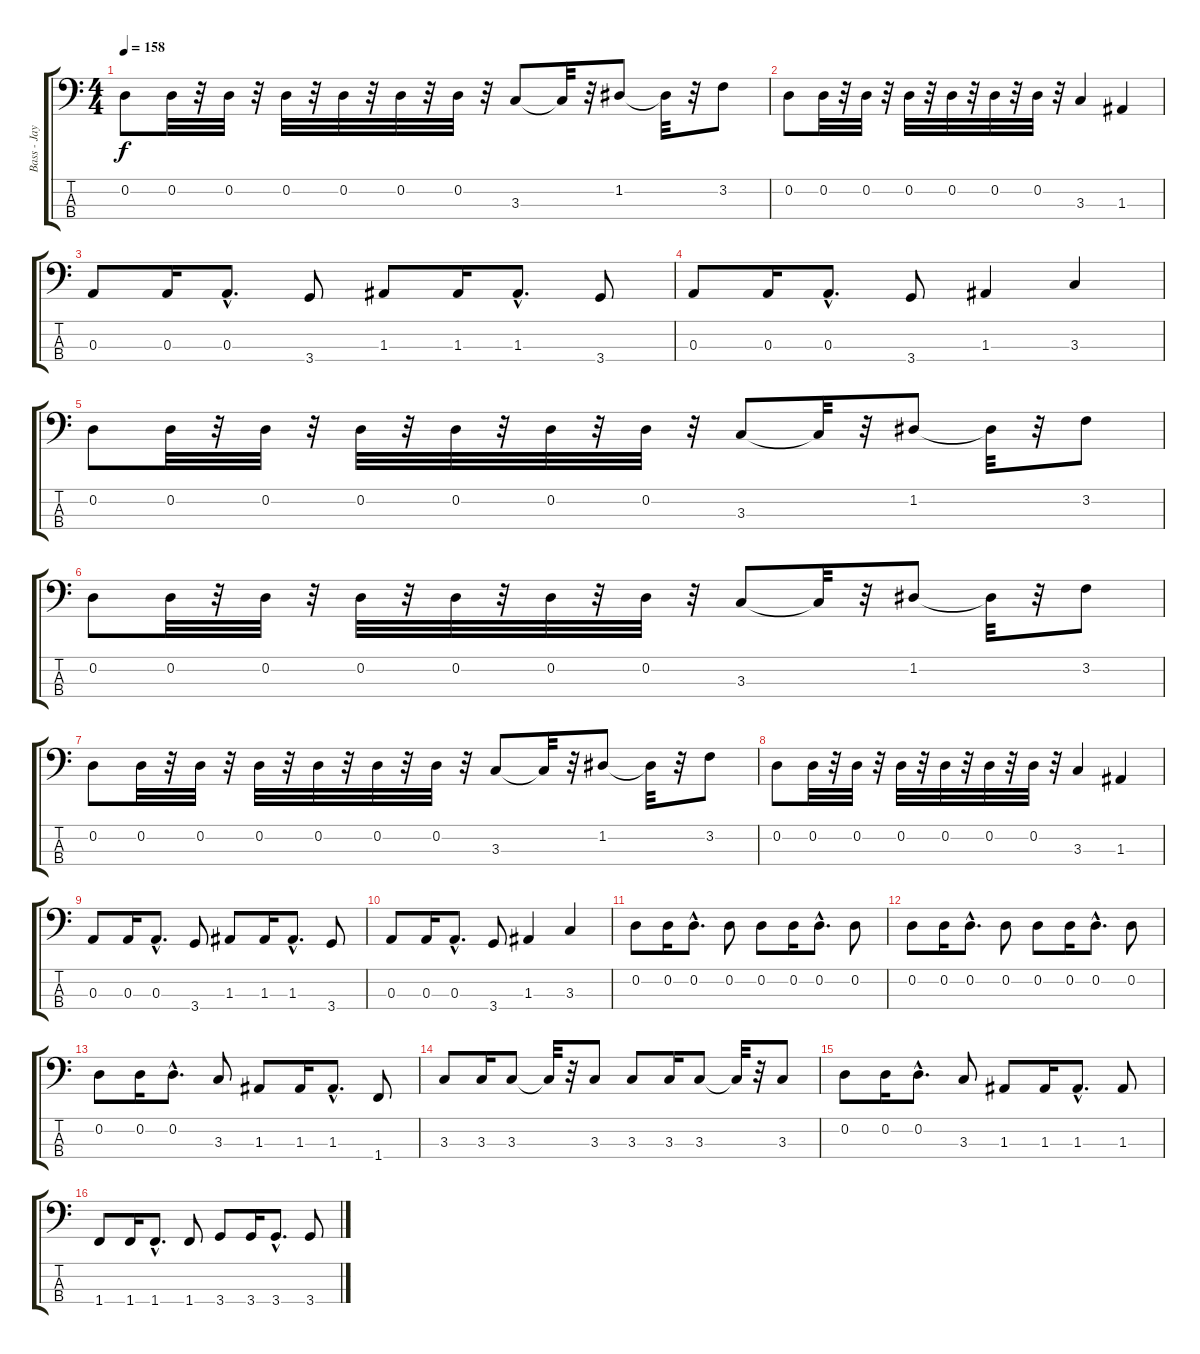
\track ("Bass - Jay Bentley" "Bass - Jay") {instrument electricbasspick}
\staff {score tabs}
\tuning (G2 D2 A1 E1) {hide}
\ts (4 4)
\tempo 158
\clef f4
\ks c
0.2.8{dy f} 0.2.32 r.32 0.2.32 r.32 0.2.32 r.32 0.2.32 r.32 0.2.32 r.32 0.2.32 r.32 3.3.8 3.3{t}.32 r.32 1.2.8 1.2{t}.32 r.32 3.2.8 |
0.2.8 0.2.32 r.32 0.2.32 r.32 0.2.32 r.32 0.2.32 r.32 0.2.32 r.32 0.2.32 r.32 3.3.4 1.3.4 |
0.3.8 0.3.16 0.3{hac}.8{d} 3.4.8 1.3.8 1.3.16 1.3{hac}.8{d} 3.4.8 |
0.3.8 0.3.16 0.3{hac}.8{d} 3.4.8 1.3.4 3.3.4 |
0.2.8 0.2.32 r.32 0.2.32 r.32 0.2.32 r.32 0.2.32 r.32 0.2.32 r.32 0.2.32 r.32 3.3.8 3.3{t}.32 r.32 1.2.8 1.2{t}.32 r.32 3.2.8 |
0.2.8 0.2.32 r.32 0.2.32 r.32 0.2.32 r.32 0.2.32 r.32 0.2.32 r.32 0.2.32 r.32 3.3.8 3.3{t}.32 r.32 1.2.8 1.2{t}.32 r.32 3.2.8 |
0.2.8 0.2.32 r.32 0.2.32 r.32 0.2.32 r.32 0.2.32 r.32 0.2.32 r.32 0.2.32 r.32 3.3.8 3.3{t}.32 r.32 1.2.8 1.2{t}.32 r.32 3.2.8 |
0.2.8 0.2.32 r.32 0.2.32 r.32 0.2.32 r.32 0.2.32 r.32 0.2.32 r.32 0.2.32 r.32 3.3.4 1.3.4 |
0.3.8 0.3.16 0.3{hac}.8{d} 3.4.8 1.3.8 1.3.16 1.3{hac}.8{d} 3.4.8 |
0.3.8 0.3.16 0.3{hac}.8{d} 3.4.8 1.3.4 3.3.4 |
0.2.8 0.2.16 0.2{hac}.8{d} 0.2.8 0.2.8 0.2.16 0.2{hac}.8{d} 0.2.8 |
0.2.8 0.2.16 0.2{hac}.8{d} 0.2.8 0.2.8 0.2.16 0.2{hac}.8{d} 0.2.8 |
0.2.8 0.2.16 0.2{hac}.8{d} 3.3.8 1.3.8 1.3.16 1.3{hac}.8{d} 1.4.8 |
3.3.8 3.3.16 3.3.8 3.3{t}.32 r.32 3.3.8 3.3.8 3.3.16 3.3.8 3.3{t}.32 r.32 3.3.8 |
0.2.8 0.2.16 0.2{hac}.8{d} 3.3.8 1.3.8 1.3.16 1.3{hac}.8{d} 1.3.8 |
1.4.8 1.4.16 1.4{hac}.8{d} 1.4.8 3.4.8 3.4.16 3.4{hac}.8{d} 3.4.8
